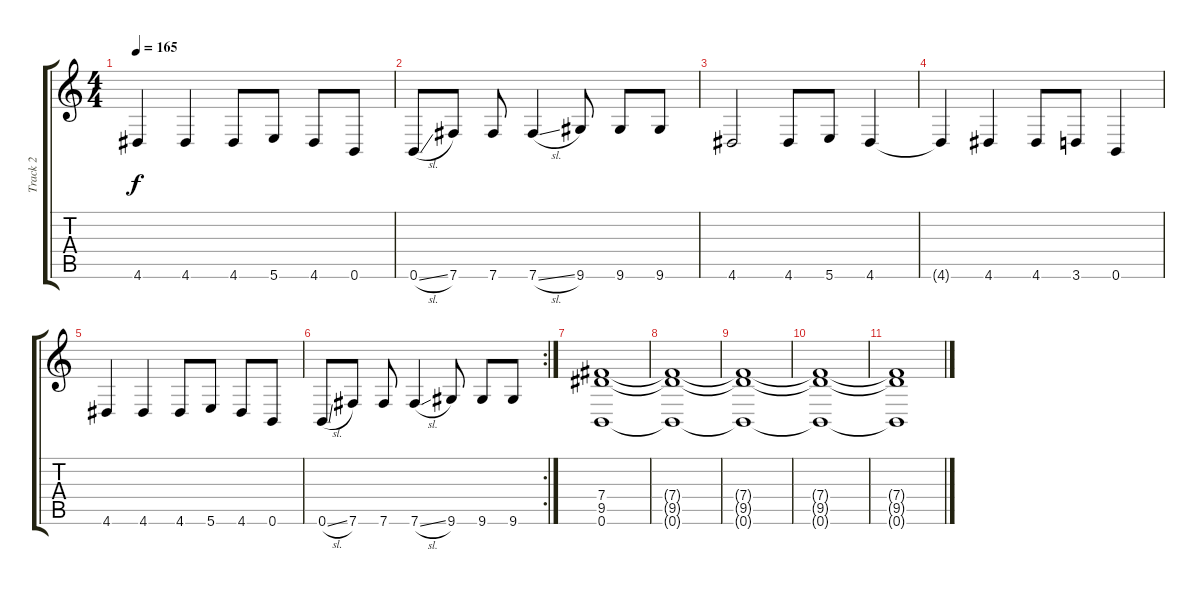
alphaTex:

\track ("Track 2" "Track 2") {instrument distortionguitar}
\staff {score tabs}
\tuning (Db4 Ab3 E3 B2 Gb2 B1) {hide}
\ts (4 4)
\tempo 165
\clef g2
\ks c
4.6.4{dy f} 4.6.4 4.6.8 5.6.8 4.6.8 0.6.8 |
0.6{sl}.8 7.6.8 7.6.8 7.6{sl}.4 9.6.8 9.6.8 9.6.8 |
4.6.2 4.6.8 5.6.8 4.6.4 |
4.6{t}.4 4.6.4 4.6.8 3.6.8 0.6.4 |
4.6.4 4.6.4 4.6.8 5.6.8 4.6.8 0.6.8 |
\rc 2
0.6{sl}.8 7.6.8 7.6.8 7.6{sl}.4 9.6.8 9.6.8 9.6.8 |
(7.4 9.5 0.6).1 |
(7.4{t} 9.5{t} 0.6{t}).1 |
(7.4{t} 9.5{t} 0.6{t}).1 |
(7.4{t} 9.5{t} 0.6{t}).1 |
(7.4{t} 9.5{t} 0.6{t}).1
